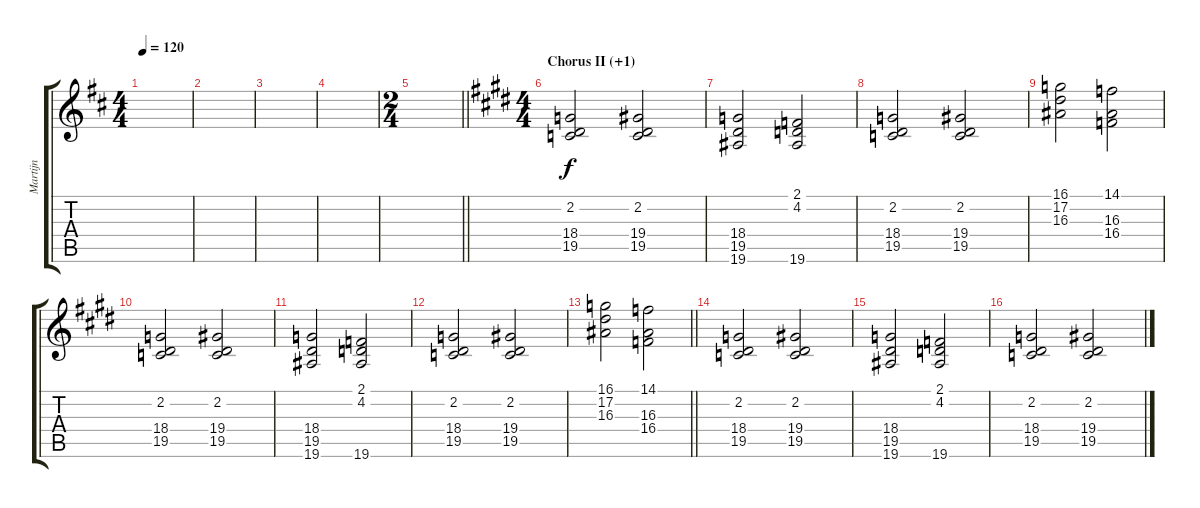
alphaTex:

\track ("Martijn" "Martijn") {instrument choiraahs}
\staff {score tabs}
\tuning (Eb4 Bb3 Gb3 Db3 Ab2 Eb2) {hide}
\ts (4 4)
\tempo 120
\clef g2
\ks bminor
|
|
|
|
\ts (2 4)
\barLineRight lightlight
|
\ts (4 4)
\section ("" "Chorus II (+1)")
\ks c#minor
(2.2 18.4 19.5).2{volume 13 instrument stringensemble1} (2.2 19.4 19.5).2 |
(18.4 19.5 19.6).2 (2.1 4.2 19.6).2 |
(2.2 18.4 19.5).2 (2.2 19.4 19.5).2 |
(16.1 17.2 16.3).2 (14.1 16.3 16.4).2 |
(2.2 18.4 19.5).2 (2.2 19.4 19.5).2 |
(18.4 19.5 19.6).2 (2.1 4.2 19.6).2 |
(2.2 18.4 19.5).2 (2.2 19.4 19.5).2 |
\barLineRight lightlight
(16.1 17.2 16.3).2 (14.1 16.3 16.4).2 |
(2.2 18.4 19.5).2{volume 13 instrument stringensemble1} (2.2 19.4 19.5).2 |
(18.4 19.5 19.6).2 (2.1 4.2 19.6).2 |
(2.2 18.4 19.5).2 (2.2 19.4 19.5).2
